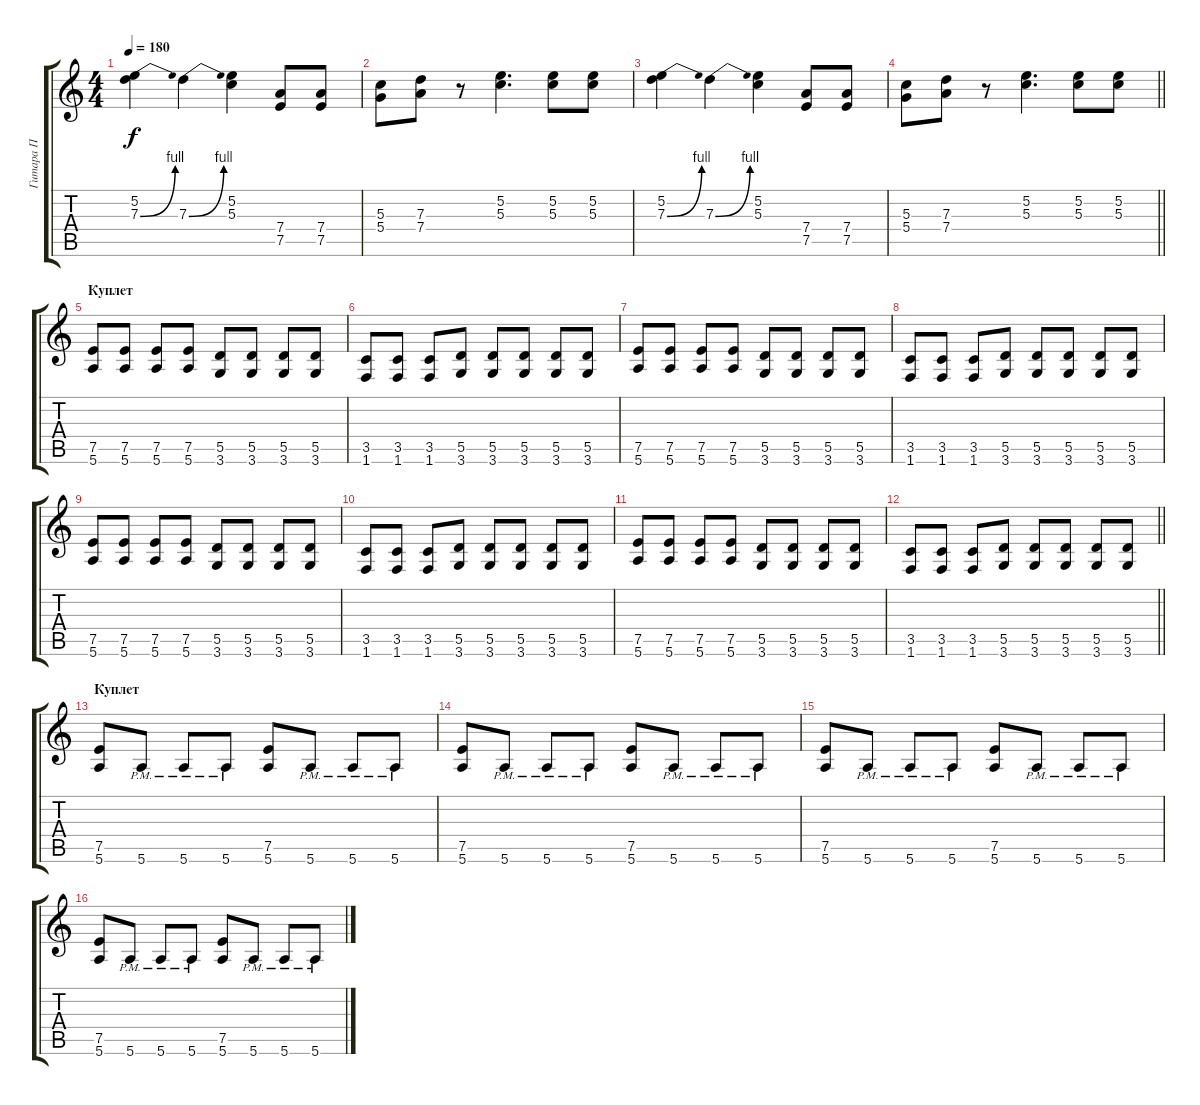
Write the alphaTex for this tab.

\track ("Гитара П" "Гитара П") {instrument overdrivenguitar}
\staff {score tabs}
\tuning (E4 B3 G3 D3 A2 E2) {hide}
\ts (4 4)
\tempo 180
\clef g2
\ks c
(5.2 7.3{be (bend 0 0 60 4)}).4{dy f} 7.3{be (bend 0 0 60 4)}.4 (5.2 5.3).4 (7.4 7.5).8 (7.4 7.5).8 |
(5.3 5.4).8 (7.3 7.4).8 r.8 (5.2 5.3).4{d} (5.2 5.3).8 (5.2 5.3).8 |
(5.2 7.3{be (bend 0 0 60 4)}).4 7.3{be (bend 0 0 60 4)}.4 (5.2 5.3).4 (7.4 7.5).8 (7.4 7.5).8 |
\barLineRight lightlight
(5.3 5.4).8 (7.3 7.4).8 r.8 (5.2 5.3).4{d} (5.2 5.3).8 (5.2 5.3).8 |
\section ("" "Куплет")
(7.5 5.6).8 (7.5 5.6).8 (7.5 5.6).8 (7.5 5.6).8 (5.5 3.6).8 (5.5 3.6).8 (5.5 3.6).8 (5.5 3.6).8 |
(3.5 1.6).8 (3.5 1.6).8 (3.5 1.6).8 (5.5 3.6).8 (5.5 3.6).8 (5.5 3.6).8 (5.5 3.6).8 (5.5 3.6).8 |
(7.5 5.6).8 (7.5 5.6).8 (7.5 5.6).8 (7.5 5.6).8 (5.5 3.6).8 (5.5 3.6).8 (5.5 3.6).8 (5.5 3.6).8 |
(3.5 1.6).8 (3.5 1.6).8 (3.5 1.6).8 (5.5 3.6).8 (5.5 3.6).8 (5.5 3.6).8 (5.5 3.6).8 (5.5 3.6).8 |
(7.5 5.6).8 (7.5 5.6).8 (7.5 5.6).8 (7.5 5.6).8 (5.5 3.6).8 (5.5 3.6).8 (5.5 3.6).8 (5.5 3.6).8 |
(3.5 1.6).8 (3.5 1.6).8 (3.5 1.6).8 (5.5 3.6).8 (5.5 3.6).8 (5.5 3.6).8 (5.5 3.6).8 (5.5 3.6).8 |
(7.5 5.6).8 (7.5 5.6).8 (7.5 5.6).8 (7.5 5.6).8 (5.5 3.6).8 (5.5 3.6).8 (5.5 3.6).8 (5.5 3.6).8 |
\barLineRight lightlight
(3.5 1.6).8 (3.5 1.6).8 (3.5 1.6).8 (5.5 3.6).8 (5.5 3.6).8 (5.5 3.6).8 (5.5 3.6).8 (5.5 3.6).8 |
\section ("" "Куплет")
(7.5 5.6).8 5.6{pm}.8 5.6{pm}.8 5.6{pm}.8 (7.5 5.6).8 5.6{pm}.8 5.6{pm}.8 5.6{pm}.8 |
(7.5 5.6).8 5.6{pm}.8 5.6{pm}.8 5.6{pm}.8 (7.5 5.6).8 5.6{pm}.8 5.6{pm}.8 5.6{pm}.8 |
(7.5 5.6).8 5.6{pm}.8 5.6{pm}.8 5.6{pm}.8 (7.5 5.6).8 5.6{pm}.8 5.6{pm}.8 5.6{pm}.8 |
(7.5 5.6).8 5.6{pm}.8 5.6{pm}.8 5.6{pm}.8 (7.5 5.6).8 5.6{pm}.8 5.6{pm}.8 5.6{pm}.8
